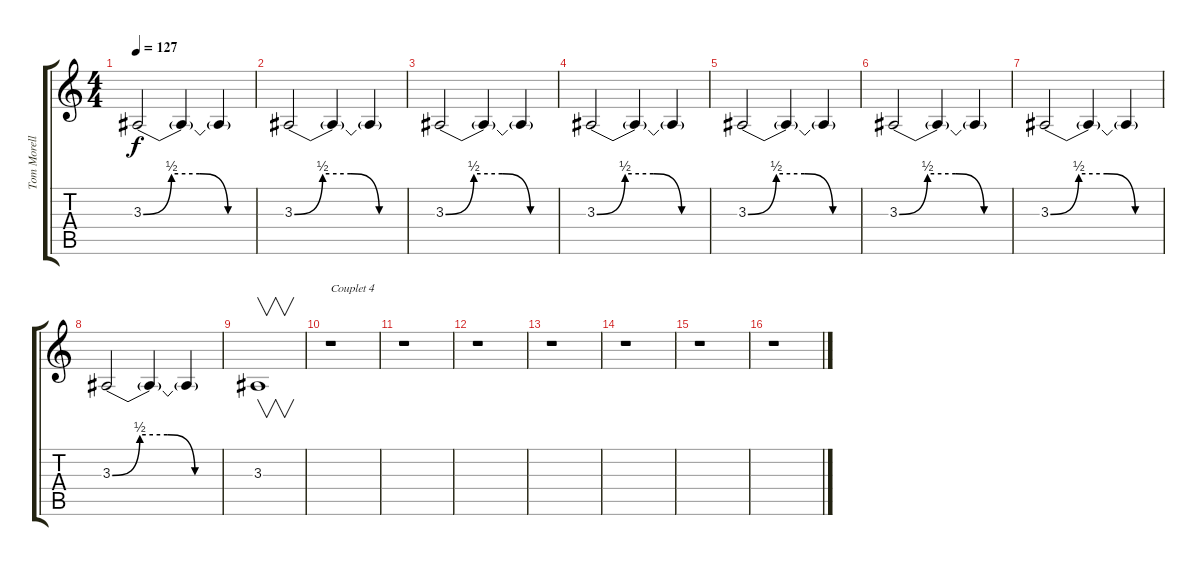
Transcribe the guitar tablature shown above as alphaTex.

\track ("Tom Morello" "Tom Morell") {instrument lead1square}
\staff {score tabs}
\tuning (E4 B3 G3 D3 A2 D2) {hide}
\ts (4 4)
\tempo 127
\clef g2
\ks c
3.3{be (custom 0 0 15 2 30 2 45 0 60 0)}.2{dy f} 3.3{t}.4 3.3{t}.4 |
3.3{be (custom 0 0 15 2 30 2 45 0 60 0)}.2 3.3{t}.4 3.3{t}.4 |
3.3{be (custom 0 0 15 2 30 2 45 0 60 0)}.2 3.3{t}.4 3.3{t}.4 |
3.3{be (custom 0 0 15 2 30 2 45 0 60 0)}.2 3.3{t}.4 3.3{t}.4 |
3.3{be (custom 0 0 15 2 30 2 45 0 60 0)}.2 3.3{t}.4 3.3{t}.4 |
3.3{be (custom 0 0 15 2 30 2 45 0 60 0)}.2 3.3{t}.4 3.3{t}.4 |
3.3{be (custom 0 0 15 2 30 2 45 0 60 0)}.2 3.3{t}.4 3.3{t}.4 |
3.3{be (custom 0 0 15 2 30 2 45 0 60 0)}.2 3.3{t}.4 3.3{t}.4 |
3.3.1{v} |
r.1{txt "Couplet 4"} |
r.1 |
r.1 |
r.1 |
r.1 |
r.1 |
r.1
